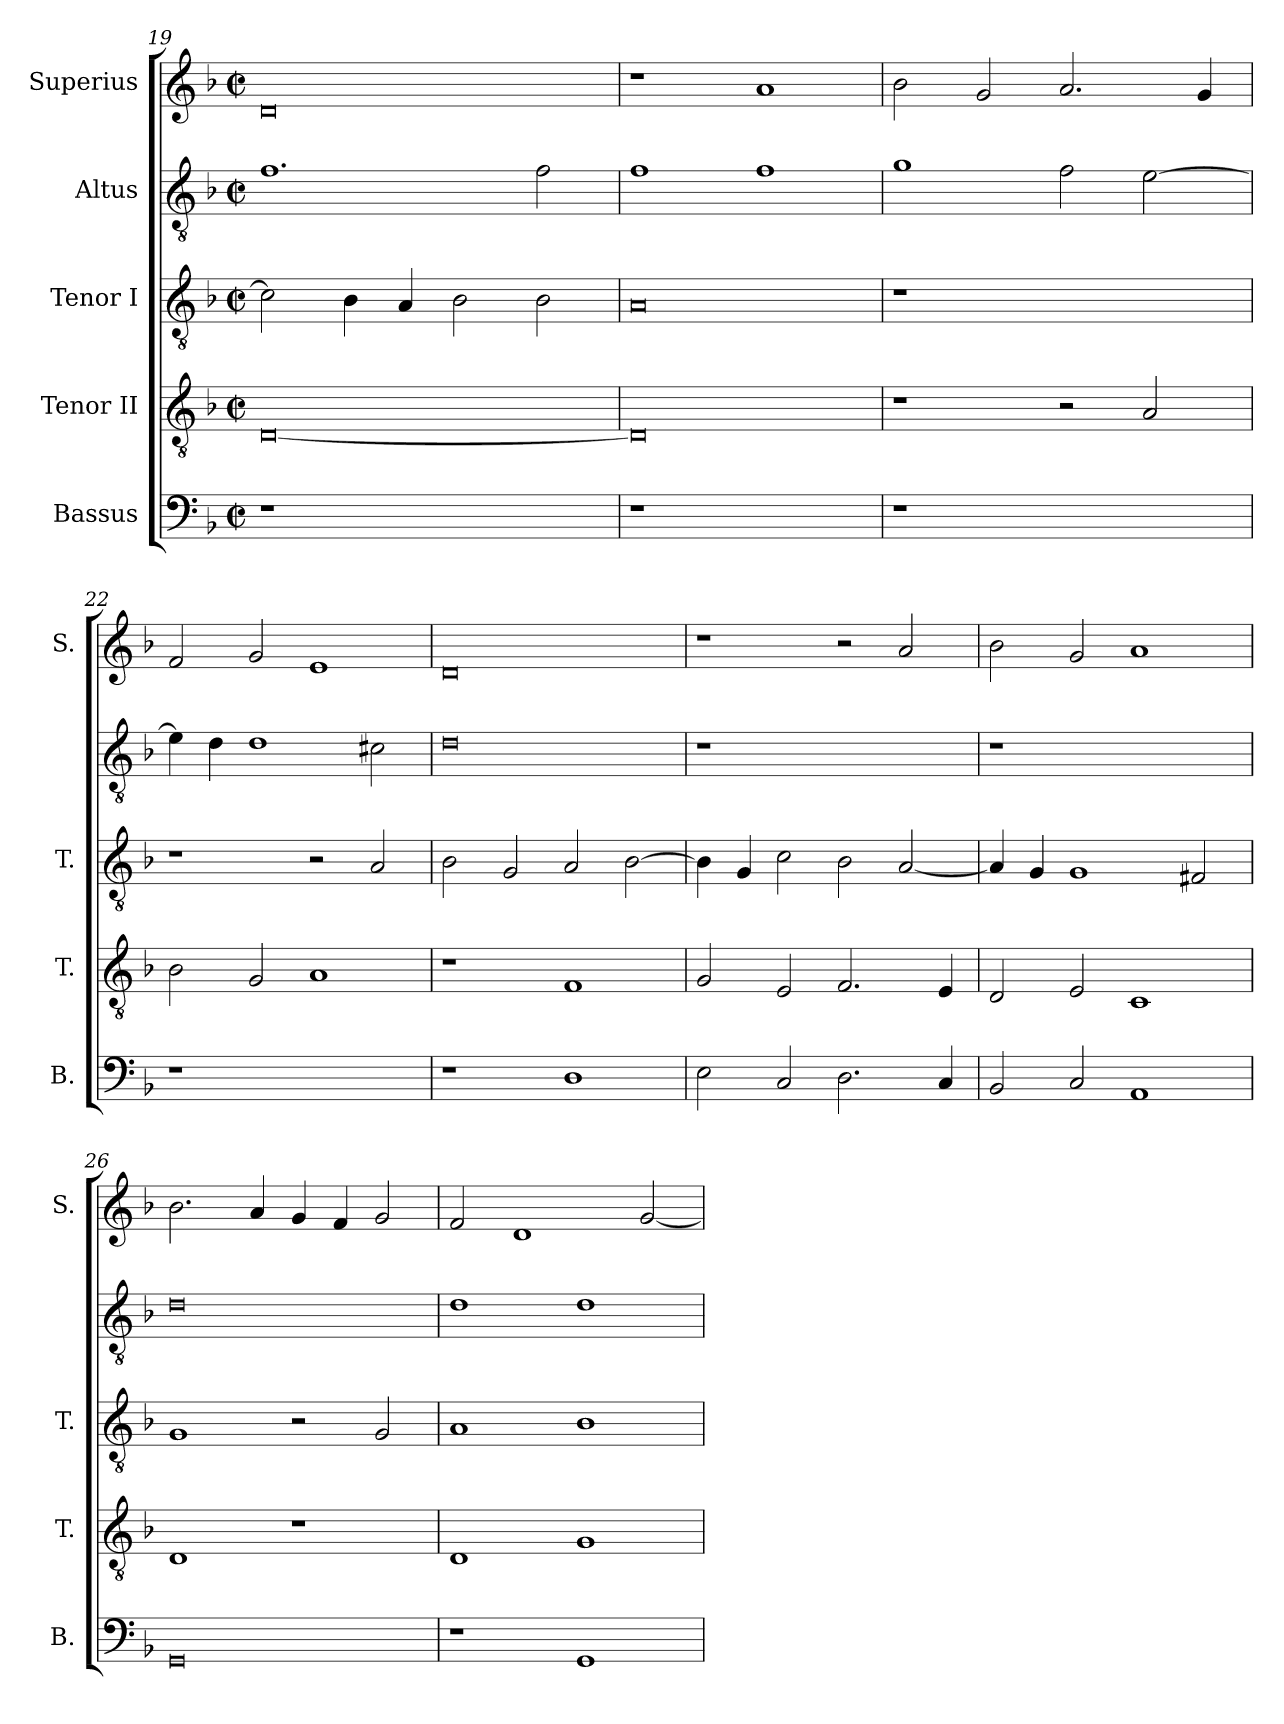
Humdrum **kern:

**kern	**kern	**kern	**kern	**kern
*part5	*part4	*part3	*part2	*part1
*staff5	*staff4	*staff3	*staff2	*staff1
*I"Bassus	*I"Tenor II	*I"Tenor I	*I"Altus	*I"Superius
*I'B.	*I'T.	*I'T.	*	*I'S.
*clefF4	*clefGv2	*clefGv2	*clefGv2	*clefG2
*	*ITrd7c12	*ITrd7c12	*ITrd7c12	*
*k[b-]	*k[b-]	*k[b-]	*k[b-]	*k[b-]
*F:	*F:	*F:	*F:	*F:
*M2/2	*M2/2	*M2/2	*M2/2	*M2/2
*met(c|)	*met(c|)	*met(c|)	*met(c|)	*met(c|)
=19	=19	=19	=19	=19
!LO:N:vis=1	!	!	!	!
1r	[<0DDi	2Ci\]	1.Fi	0di
.	.	4BB-i\	.	.
.	.	4AAi/	.	.
1ryy	.	2BB-i\	.	.
.	.	2BB-i\	2Fi\	.
=20	=20	=20	=20	=20
!LO:N:vis=1	!	!	!	!
1r	0DDi]	0AAi	1Fi	1r
1ryy	.	.	1Fi	1ai
!!LO:PB:g=z
=21	=21	=21	=21	=21
!LO:N:vis=1	!	!LO:N:vis=1	!	!
1r	1r	1r	1Gi	2b-i\
.	.	.	.	2gi/
1ryy	2r	1ryy	2Fi\	2.ai/
.	2AAi/	.	[>2Ei\	.
.	.	.	.	4gi/
=22	=22	=22	=22	=22
!LO:N:vis=1	!	!	!	!
1r	2BB-i\	1r	4Ei\]	2fi/
.	.	.	4Di\	.
.	2GGi/	.	1Di	2gi/
1ryy	1AAi	2r	.	1ei
.	.	2AAi/	2C#Xi\	.
=23	=23	=23	=23	=23
1r	1r	2BB-i\	0Di	0di
.	.	2GGi/	.	.
1Di	1FFi	2AAi/	.	.
.	.	[>2BB-i\	.	.
=24	=24	=24	=24	=24
!	!	!	!LO:N:vis=1	!
2Ei\	2GGi/	4BB-i\]	1r	1r
.	.	4GGi/	.	.
2Ci/	2EEi/	2Ci\	.	.
2.Di\	2.FFi/	2BB-i\	1ryy	2r
.	.	[<2AAi/	.	2ai/
4Ci/	4EEi/	.	.	.
=25	=25	=25	=25	=25
!	!	!	!LO:N:vis=1	!
2BB-i/	2DDi/	4AAi/]	1r	2b-i\
.	.	4GGi/	.	.
2Ci/	2EEi/	1GGi	.	2gi/
1AAi	1CCi	.	1ryy	1ai
.	.	2FF#Xi/	.	.
!!LO:LB:g=z
=26	=26	=26	=26	=26
0GGi	1DDi	1GGi	0Di	2.b-i\
.	.	.	.	4ai/
.	1r	2r	.	4gi/
.	.	.	.	4fi/
.	.	2GGi/	.	2gi/
=27	=27	=27	=27	=27
1r	1DDi	1AAi	1Di	2fi/
.	.	.	.	1di
1GGi	1GGi	1BB-i	1Di	.
.	.	.	.	[<2gi/
=	=	=	=	=
*-	*-	*-	*-	*-
